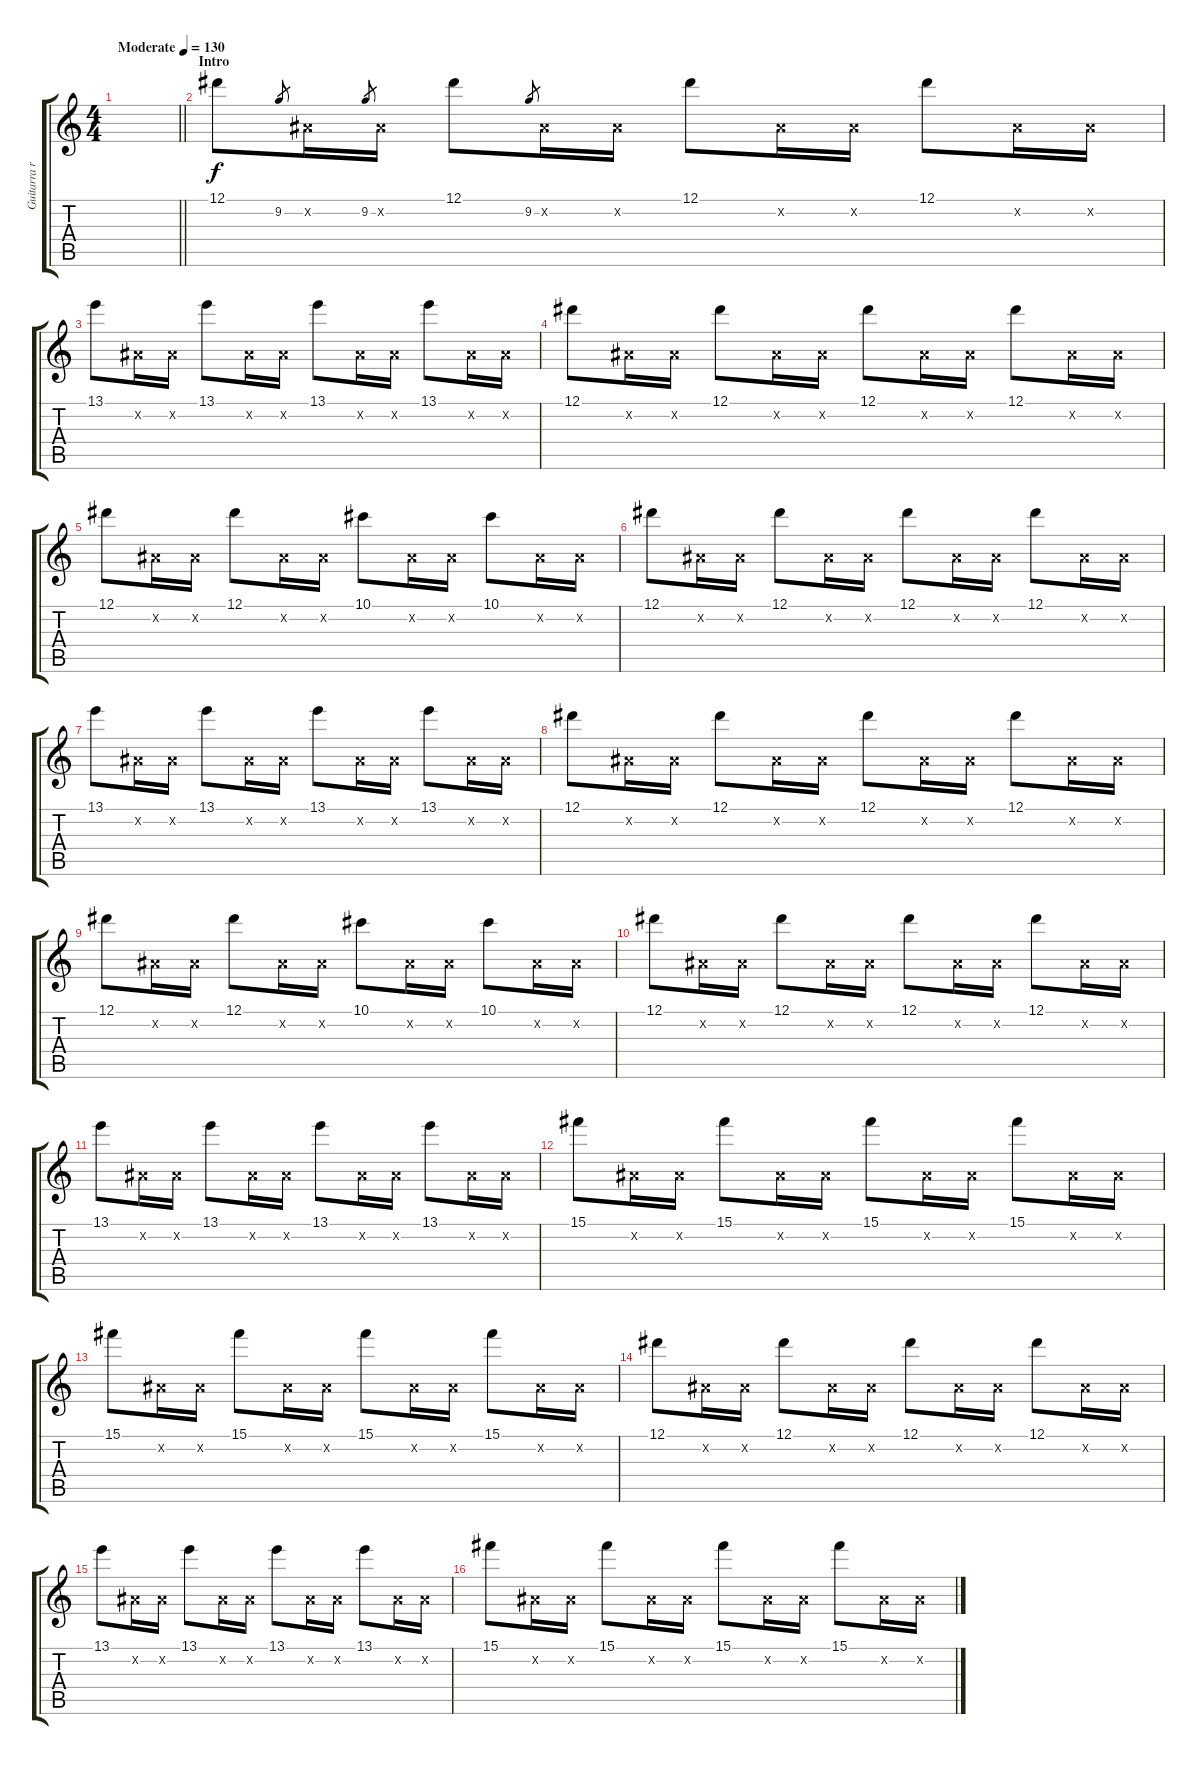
\track ("Guitarra ritm. 2 (W. Giardino)" "Guitarra r") {instrument distortionguitar}
\staff {score tabs}
\tuning (Eb4 Bb3 Gb3 Db3 Ab2 Eb2) {hide}
\ts (4 4)
\tempo (130 "Moderate")
\clef g2
\barLineRight lightlight
\ks c
|
\section ("" "Intro")
12.1.8 9.2.8{gr} 0.2{x}.16 9.2.8{gr} 0.2{x}.16 12.1.8 9.2.8{gr} 0.2{x}.16 0.2{x}.16 12.1.8 0.2{x}.16 0.2{x}.16 12.1.8 0.2{x}.16 0.2{x}.16 |
13.1.8 0.2{x}.16 0.2{x}.16 13.1.8 0.2{x}.16 0.2{x}.16 13.1.8 0.2{x}.16 0.2{x}.16 13.1.8 0.2{x}.16 0.2{x}.16 |
12.1.8 0.2{x}.16 0.2{x}.16 12.1.8 0.2{x}.16 0.2{x}.16 12.1.8 0.2{x}.16 0.2{x}.16 12.1.8 0.2{x}.16 0.2{x}.16 |
12.1.8 0.2{x}.16 0.2{x}.16 12.1.8 0.2{x}.16 0.2{x}.16 10.1.8 0.2{x}.16 0.2{x}.16 10.1.8 0.2{x}.16 0.2{x}.16 |
12.1.8 0.2{x}.16 0.2{x}.16 12.1.8 0.2{x}.16 0.2{x}.16 12.1.8 0.2{x}.16 0.2{x}.16 12.1.8 0.2{x}.16 0.2{x}.16 |
13.1.8 0.2{x}.16 0.2{x}.16 13.1.8 0.2{x}.16 0.2{x}.16 13.1.8 0.2{x}.16 0.2{x}.16 13.1.8 0.2{x}.16 0.2{x}.16 |
12.1.8 0.2{x}.16 0.2{x}.16 12.1.8 0.2{x}.16 0.2{x}.16 12.1.8 0.2{x}.16 0.2{x}.16 12.1.8 0.2{x}.16 0.2{x}.16 |
12.1.8 0.2{x}.16 0.2{x}.16 12.1.8 0.2{x}.16 0.2{x}.16 10.1.8 0.2{x}.16 0.2{x}.16 10.1.8 0.2{x}.16 0.2{x}.16 |
12.1.8 0.2{x}.16 0.2{x}.16 12.1.8 0.2{x}.16 0.2{x}.16 12.1.8 0.2{x}.16 0.2{x}.16 12.1.8 0.2{x}.16 0.2{x}.16 |
13.1.8 0.2{x}.16 0.2{x}.16 13.1.8 0.2{x}.16 0.2{x}.16 13.1.8 0.2{x}.16 0.2{x}.16 13.1.8 0.2{x}.16 0.2{x}.16 |
15.1.8 0.2{x}.16 0.2{x}.16 15.1.8 0.2{x}.16 0.2{x}.16 15.1.8 0.2{x}.16 0.2{x}.16 15.1.8 0.2{x}.16 0.2{x}.16 |
15.1.8 0.2{x}.16 0.2{x}.16 15.1.8 0.2{x}.16 0.2{x}.16 15.1.8 0.2{x}.16 0.2{x}.16 15.1.8 0.2{x}.16 0.2{x}.16 |
12.1.8 0.2{x}.16 0.2{x}.16 12.1.8 0.2{x}.16 0.2{x}.16 12.1.8 0.2{x}.16 0.2{x}.16 12.1.8 0.2{x}.16 0.2{x}.16 |
13.1.8 0.2{x}.16 0.2{x}.16 13.1.8 0.2{x}.16 0.2{x}.16 13.1.8 0.2{x}.16 0.2{x}.16 13.1.8 0.2{x}.16 0.2{x}.16 |
15.1.8 0.2{x}.16 0.2{x}.16 15.1.8 0.2{x}.16 0.2{x}.16 15.1.8 0.2{x}.16 0.2{x}.16 15.1.8 0.2{x}.16 0.2{x}.16
